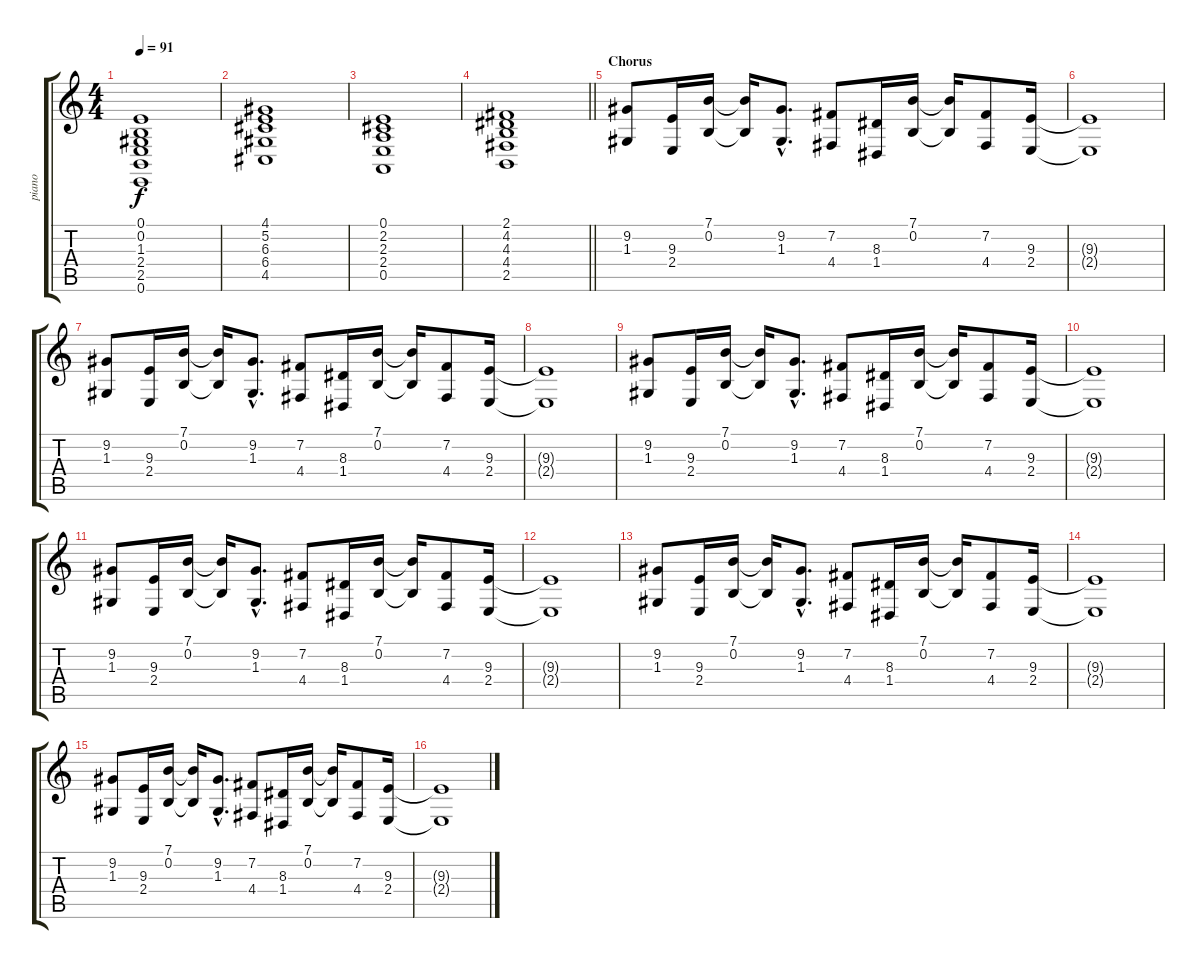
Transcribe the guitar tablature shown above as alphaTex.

\track ("piano" "piano") {instrument acousticgrandpiano}
\staff {score tabs}
\tuning (E4 B3 G3 D3 A2 E2) {hide}
\ts (4 4)
\tempo 91
\clef g2
\ks c
(0.1 0.2 1.3 2.4 2.5 0.6).1{dy f} |
(4.1 5.2 6.3 6.4 4.5).1 |
(0.1 2.2 2.3 2.4 0.5).1 |
\barLineRight lightlight
(2.1 4.2 4.3 4.4 2.5).1 |
\section ("" "Chorus")
(9.2 1.3).8 (9.3 2.4).16 (7.1 0.2).16 (7.1{t} 0.2{t}).16 (9.2{hac} 1.3{hac}).8{d} (7.2 4.4).8 (8.3 1.4).16 (7.1 0.2).16 (7.1{t} 0.2{t}).16 (7.2 4.4).8 (9.3 2.4).16 |
(9.3{t} 2.4{t}).1 |
(9.2 1.3).8 (9.3 2.4).16 (7.1 0.2).16 (7.1{t} 0.2{t}).16 (9.2{hac} 1.3{hac}).8{d} (7.2 4.4).8 (8.3 1.4).16 (7.1 0.2).16 (7.1{t} 0.2{t}).16 (7.2 4.4).8 (9.3 2.4).16 |
(9.3{t} 2.4{t}).1 |
(9.2 1.3).8 (9.3 2.4).16 (7.1 0.2).16 (7.1{t} 0.2{t}).16 (9.2{hac} 1.3{hac}).8{d} (7.2 4.4).8 (8.3 1.4).16 (7.1 0.2).16 (7.1{t} 0.2{t}).16 (7.2 4.4).8 (9.3 2.4).16 |
(9.3{t} 2.4{t}).1 |
(9.2 1.3).8 (9.3 2.4).16 (7.1 0.2).16 (7.1{t} 0.2{t}).16 (9.2{hac} 1.3{hac}).8{d} (7.2 4.4).8 (8.3 1.4).16 (7.1 0.2).16 (7.1{t} 0.2{t}).16 (7.2 4.4).8 (9.3 2.4).16 |
(9.3{t} 2.4{t}).1 |
(9.2 1.3).8 (9.3 2.4).16 (7.1 0.2).16 (7.1{t} 0.2{t}).16 (9.2{hac} 1.3{hac}).8{d} (7.2 4.4).8 (8.3 1.4).16 (7.1 0.2).16 (7.1{t} 0.2{t}).16 (7.2 4.4).8 (9.3 2.4).16 |
(9.3{t} 2.4{t}).1 |
(9.2 1.3).8 (9.3 2.4).16 (7.1 0.2).16 (7.1{t} 0.2{t}).16 (9.2{hac} 1.3{hac}).8{d} (7.2 4.4).8 (8.3 1.4).16 (7.1 0.2).16 (7.1{t} 0.2{t}).16 (7.2 4.4).8 (9.3 2.4).16 |
(9.3{t} 2.4{t}).1
